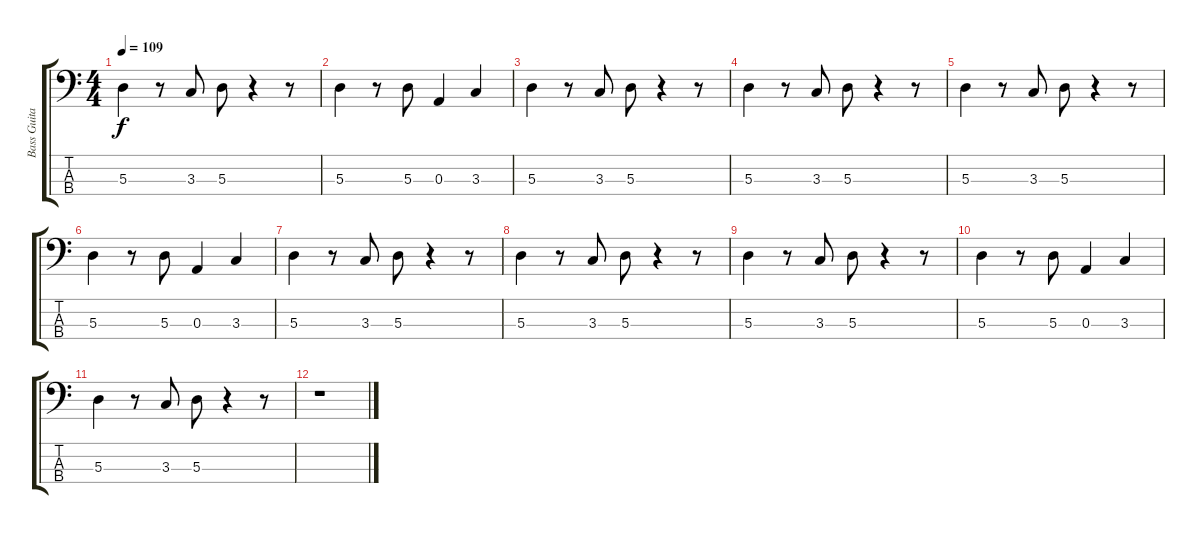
\track ("Bass Guitar" "Bass Guita") {instrument electricbasspick}
\staff {score tabs}
\tuning (G2 D2 A1 E1) {hide}
\ts (4 4)
\tempo 109
\clef f4
\ks c
5.3.4{dy f} r.8 3.3.8 5.3.8 r.4 r.8 |
5.3.4 r.8 5.3.8 0.3.4 3.3.4 |
5.3.4 r.8 3.3.8 5.3.8 r.4 r.8 |
5.3.4 r.8 3.3.8 5.3.8 r.4 r.8 |
5.3.4 r.8 3.3.8 5.3.8 r.4 r.8 |
5.3.4 r.8 5.3.8 0.3.4 3.3.4 |
5.3.4 r.8 3.3.8 5.3.8 r.4 r.8 |
5.3.4 r.8 3.3.8 5.3.8 r.4 r.8 |
5.3.4 r.8 3.3.8 5.3.8 r.4 r.8 |
5.3.4 r.8 5.3.8 0.3.4 3.3.4 |
5.3.4 r.8 3.3.8 5.3.8 r.4 r.8 |
r.1
